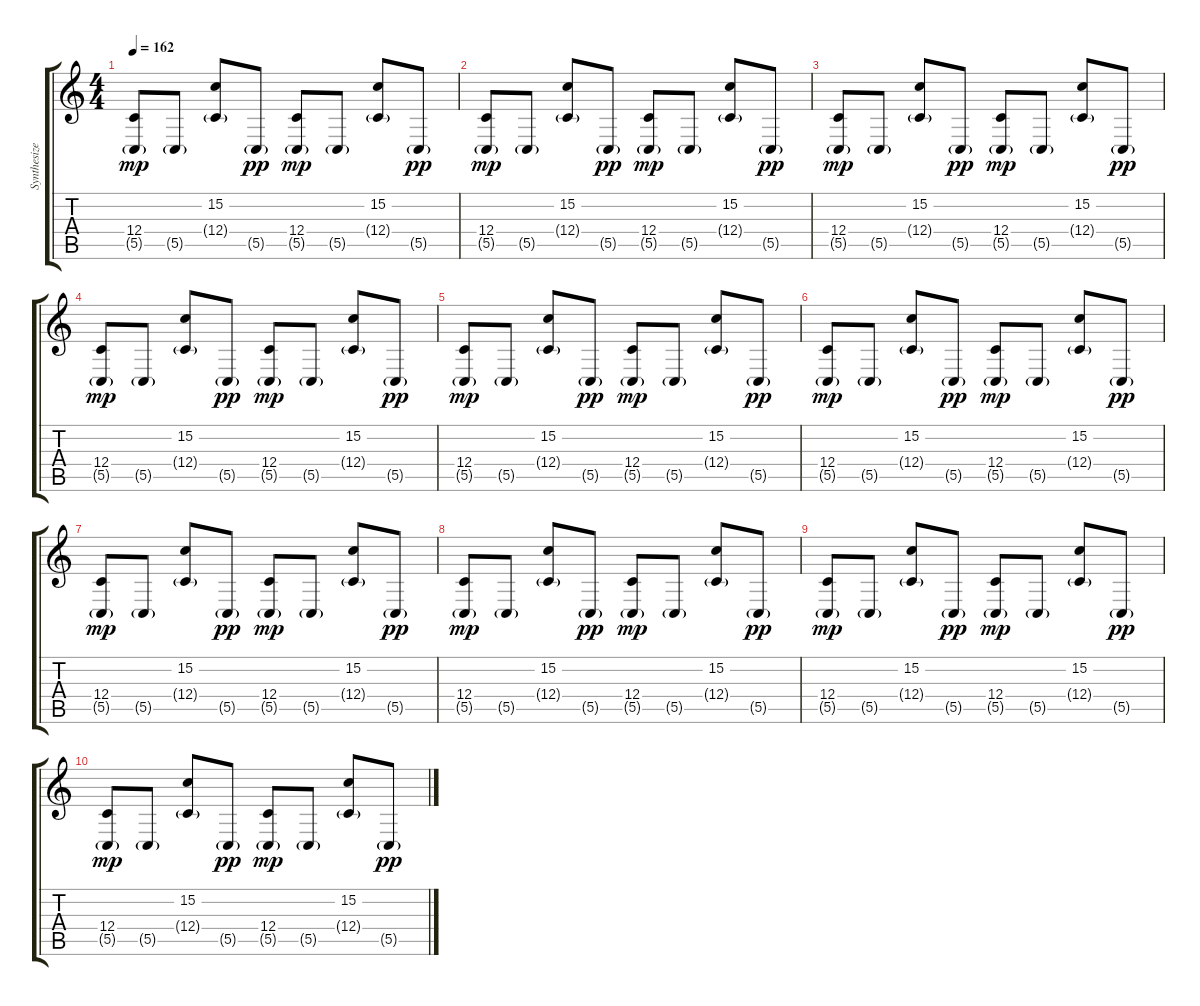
\track ("Synthesizer / Piano" "Synthesize") {instrument recorder}
\staff {score tabs}
\tuning (D4 A3 F3 C3 G2 C2) {hide}
\ts (4 4)
\tempo 162
\clef g2
\ks c
(12.4 5.5{g}).8{dy mp} 5.5{g}.8 (15.2 12.4{g}).8 5.5{g}.8{dy pp} (12.4 5.5{g}).8{dy mp} 5.5{g}.8 (15.2 12.4{g}).8 5.5{g}.8{dy pp} |
(12.4 5.5{g}).8{dy mp} 5.5{g}.8 (15.2 12.4{g}).8 5.5{g}.8{dy pp} (12.4 5.5{g}).8{dy mp} 5.5{g}.8 (15.2 12.4{g}).8 5.5{g}.8{dy pp} |
(12.4 5.5{g}).8{dy mp} 5.5{g}.8 (15.2 12.4{g}).8 5.5{g}.8{dy pp} (12.4 5.5{g}).8{dy mp} 5.5{g}.8 (15.2 12.4{g}).8 5.5{g}.8{dy pp} |
(12.4 5.5{g}).8{dy mp} 5.5{g}.8 (15.2 12.4{g}).8 5.5{g}.8{dy pp} (12.4 5.5{g}).8{dy mp} 5.5{g}.8 (15.2 12.4{g}).8 5.5{g}.8{dy pp} |
(12.4 5.5{g}).8{dy mp} 5.5{g}.8 (15.2 12.4{g}).8 5.5{g}.8{dy pp} (12.4 5.5{g}).8{dy mp} 5.5{g}.8 (15.2 12.4{g}).8 5.5{g}.8{dy pp} |
(12.4 5.5{g}).8{dy mp} 5.5{g}.8 (15.2 12.4{g}).8 5.5{g}.8{dy pp} (12.4 5.5{g}).8{dy mp} 5.5{g}.8 (15.2 12.4{g}).8 5.5{g}.8{dy pp} |
(12.4 5.5{g}).8{dy mp} 5.5{g}.8 (15.2 12.4{g}).8 5.5{g}.8{dy pp} (12.4 5.5{g}).8{dy mp} 5.5{g}.8 (15.2 12.4{g}).8 5.5{g}.8{dy pp} |
(12.4 5.5{g}).8{dy mp} 5.5{g}.8 (15.2 12.4{g}).8 5.5{g}.8{dy pp} (12.4 5.5{g}).8{dy mp} 5.5{g}.8 (15.2 12.4{g}).8 5.5{g}.8{dy pp} |
(12.4 5.5{g}).8{dy mp} 5.5{g}.8 (15.2 12.4{g}).8 5.5{g}.8{dy pp} (12.4 5.5{g}).8{dy mp} 5.5{g}.8 (15.2 12.4{g}).8 5.5{g}.8{dy pp} |
(12.4 5.5{g}).8{dy mp} 5.5{g}.8 (15.2 12.4{g}).8 5.5{g}.8{dy pp} (12.4 5.5{g}).8{dy mp} 5.5{g}.8 (15.2 12.4{g}).8 5.5{g}.8{dy pp}
